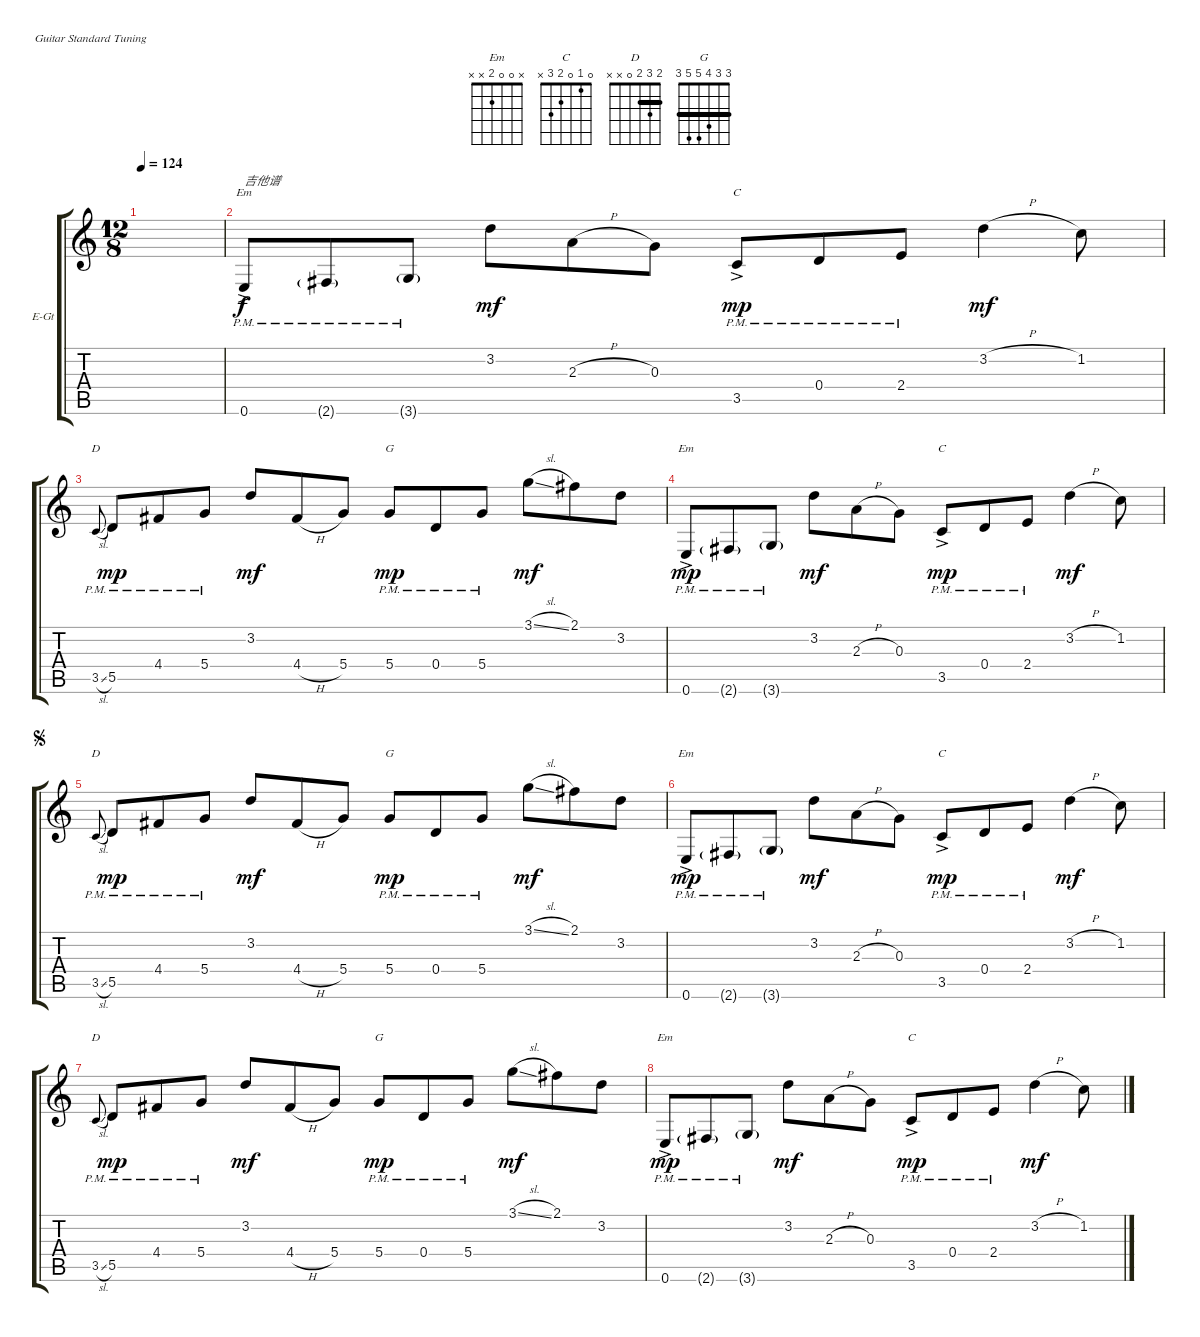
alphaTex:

\defaultSystemsLayout 4
\bracketExtendMode groupsimilarinstruments
\firstSystemTrackNameOrientation horizontal
\otherSystemsTrackNameOrientation horizontal
\track ("Electric Guitar" "E-Gt") {instrument distortionguitar}
\staff {score tabs}
\tuning (E4 B3 G3 D3 A2 E2)
\chord ("Em" x 0 0 2 x x)
\chord ("C" 0 1 0 2 3 x)
\chord ("D" 2 3 2 0 x x) {barre 2}
\chord ("G" 3 3 4 5 5 3) {barre (3 3)}
\ts (12 8)
\tempo 124
\clef g2
\ks c
|
0.6{ac pm}.8{ch "Em" txt "吉他谱"} 2.6{g pm}.8 3.6{g pm}.8 3.2.8{dy mf} 2.3{h}.8 0.3.8 3.5{ac pm}.8{ch "C" dy mp} 0.4{pm}.8 2.4{pm}.8 3.2{h}.4{dy mf} 1.2.8 |
3.5{sl pm}.8{ch "D" gr onbeat} 5.5{pm}.8{dy mp} 4.4{pm}.8 5.4{pm}.8 3.2.8{dy mf} 4.4{h}.8 5.4.8 5.4{pm}.8{ch "G" dy mp} 0.4{pm}.8 5.4{pm}.8 3.1{sl}.8{dy mf} 2.1.8 3.2.8 |
0.6{ac pm}.8{ch "Em" dy mp} 2.6{g pm}.8 3.6{g pm}.8 3.2.8{dy mf} 2.3{h}.8 0.3.8 3.5{ac pm}.8{ch "C" dy mp} 0.4{pm}.8 2.4{pm}.8 3.2{h}.4{dy mf} 1.2.8 |
\jump segno
3.5{sl pm}.8{ch "D" gr onbeat} 5.5{pm}.8{dy mp} 4.4{pm}.8 5.4{pm}.8 3.2.8{dy mf} 4.4{h}.8 5.4.8 5.4{pm}.8{ch "G" dy mp} 0.4{pm}.8 5.4{pm}.8 3.1{sl}.8{dy mf} 2.1.8 3.2.8 |
0.6{ac pm}.8{ch "Em" dy mp} 2.6{g pm}.8 3.6{g pm}.8 3.2.8{dy mf} 2.3{h}.8 0.3.8 3.5{ac pm}.8{ch "C" dy mp} 0.4{pm}.8 2.4{pm}.8 3.2{h}.4{dy mf} 1.2.8 |
3.5{sl pm}.8{ch "D" gr onbeat} 5.5{pm}.8{dy mp} 4.4{pm}.8 5.4{pm}.8 3.2.8{dy mf} 4.4{h}.8 5.4.8 5.4{pm}.8{ch "G" dy mp} 0.4{pm}.8 5.4{pm}.8 3.1{sl}.8{dy mf} 2.1.8 3.2.8 |
0.6{ac pm}.8{ch "Em" dy mp} 2.6{g pm}.8 3.6{g pm}.8 3.2.8{dy mf} 2.3{h}.8 0.3.8 3.5{ac pm}.8{ch "C" dy mp} 0.4{pm}.8 2.4{pm}.8 3.2{h}.4{dy mf} 1.2.8
